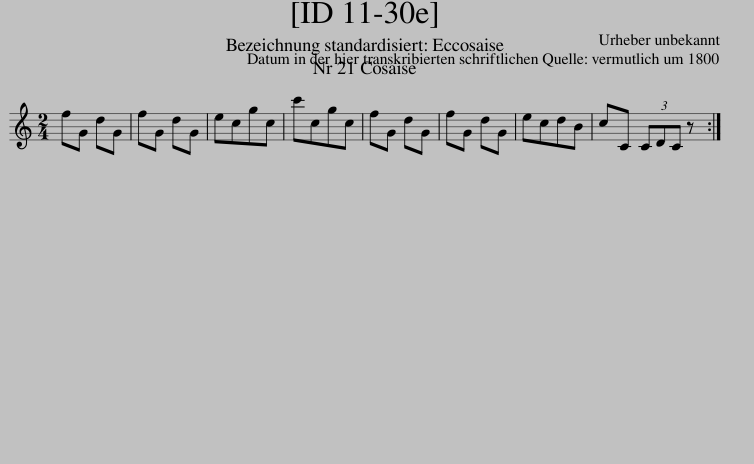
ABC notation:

X:1
L:1/8
M:2/4
I:linebreak $
K:C
V:1 treble
V:1
 fG dG | fG dG | ecgc | c'cgc | fG dG | %5
 fG dG | ecdB | cC (3CDC z :| %8
